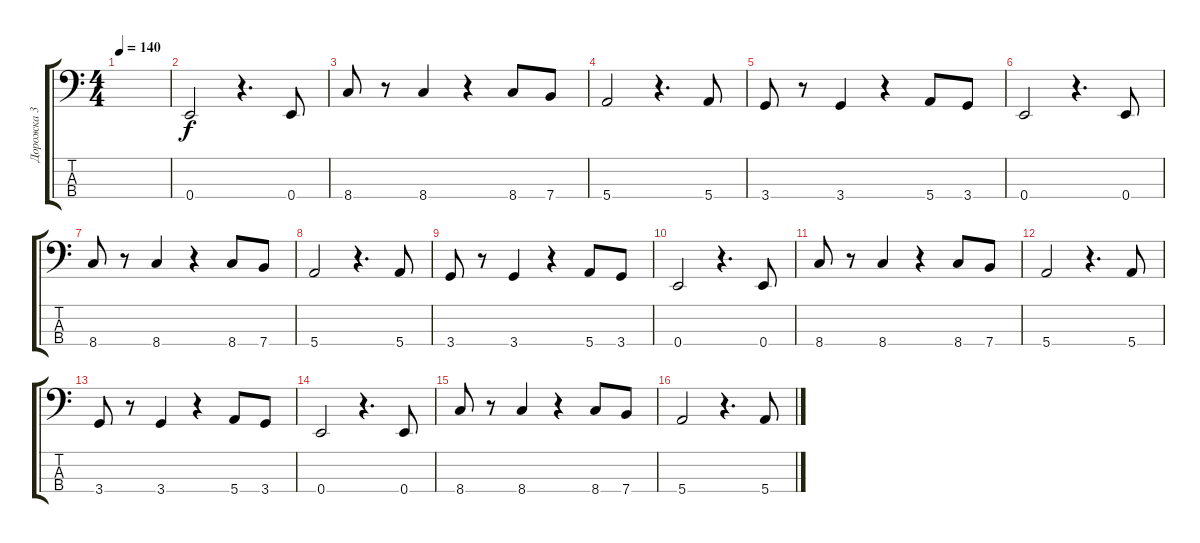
\track ("Дорожка 3" "Дорожка 3") {instrument electricbassfinger}
\staff {score tabs}
\tuning (G2 D2 A1 E1) {hide}
\ts (4 4)
\tempo 140
\clef f4
\ks c
|
0.4.2 r.4{d} 0.4.8 |
8.4.8 r.8 8.4.4 r.4 8.4.8 7.4.8 |
5.4.2 r.4{d} 5.4.8 |
3.4.8 r.8 3.4.4 r.4 5.4.8 3.4.8 |
0.4.2 r.4{d} 0.4.8 |
8.4.8 r.8 8.4.4 r.4 8.4.8 7.4.8 |
5.4.2 r.4{d} 5.4.8 |
3.4.8 r.8 3.4.4 r.4 5.4.8 3.4.8 |
0.4.2 r.4{d} 0.4.8 |
8.4.8 r.8 8.4.4 r.4 8.4.8 7.4.8 |
5.4.2 r.4{d} 5.4.8 |
3.4.8 r.8 3.4.4 r.4 5.4.8 3.4.8 |
0.4.2 r.4{d} 0.4.8 |
8.4.8 r.8 8.4.4 r.4 8.4.8 7.4.8 |
5.4.2 r.4{d} 5.4.8
